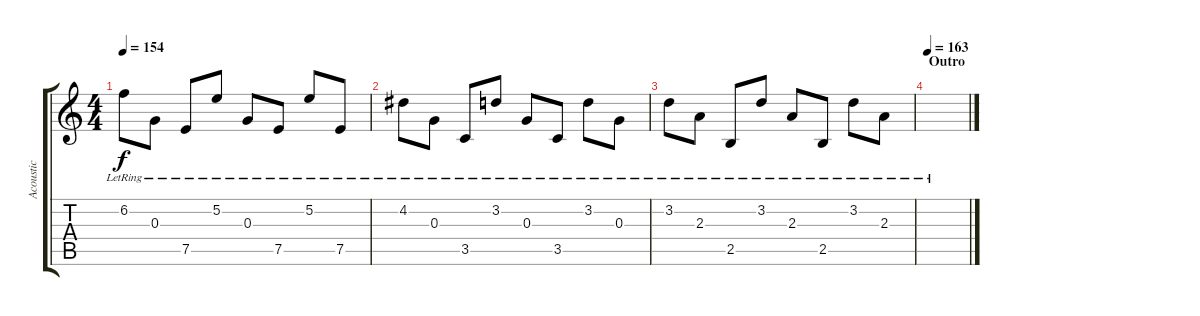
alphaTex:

\track ("Acoustic" "Acoustic") {instrument acousticguitarnylon}
\staff {score tabs}
\tuning (E4 B3 G3 D3 A2 E2) {hide}
\ts (4 4)
\tempo 154
\clef g2
\ks c
6.2{lr}.8{dy f} 0.3{lr}.8 7.5{lr}.8 5.2{lr}.8 0.3{lr}.8 7.5{lr}.8 5.2{lr}.8 7.5{lr}.8 |
4.2{lr}.8 0.3{lr}.8 3.5{lr}.8 3.2{lr}.8 0.3{lr}.8 3.5{lr}.8 3.2{lr}.8 0.3{lr}.8 |
3.2{lr}.8 2.3{lr}.8 2.5{lr}.8 3.2{lr}.8 2.3{lr}.8 2.5{lr}.8 3.2{lr}.8 2.3{lr}.8 |
\section ("" "Outro")
\tempo 163
